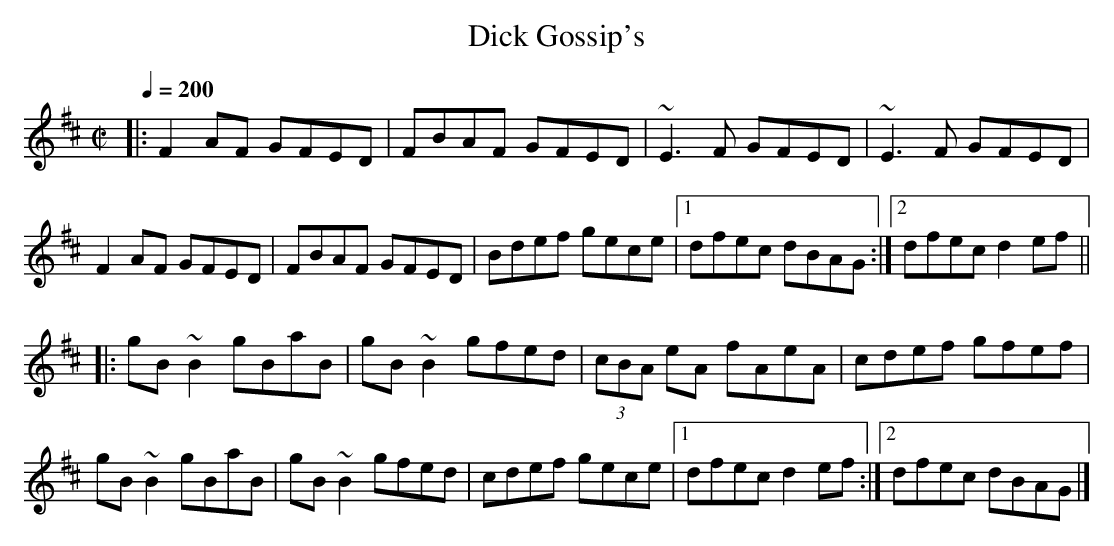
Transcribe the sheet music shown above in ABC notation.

X:1
T:Dick Gossip's
M:C|
L:1/8
Q:1/4=200
K:D
|:F2AF GFED|FBAF GFED|~E3F GFED|~E3F GFED|
F2AF GFED|FBAF GFED|Bdef gece|1 dfec dBAG:|2 dfec d2ef||
|:gB~B2 gBaB|gB~B2 gfed|(3cBA eA fAeA|cdef gfef|
gB~B2 gBaB|gB~B2 gfed|cdef gece|1 dfec d2ef:|2 dfec dBAG|]
